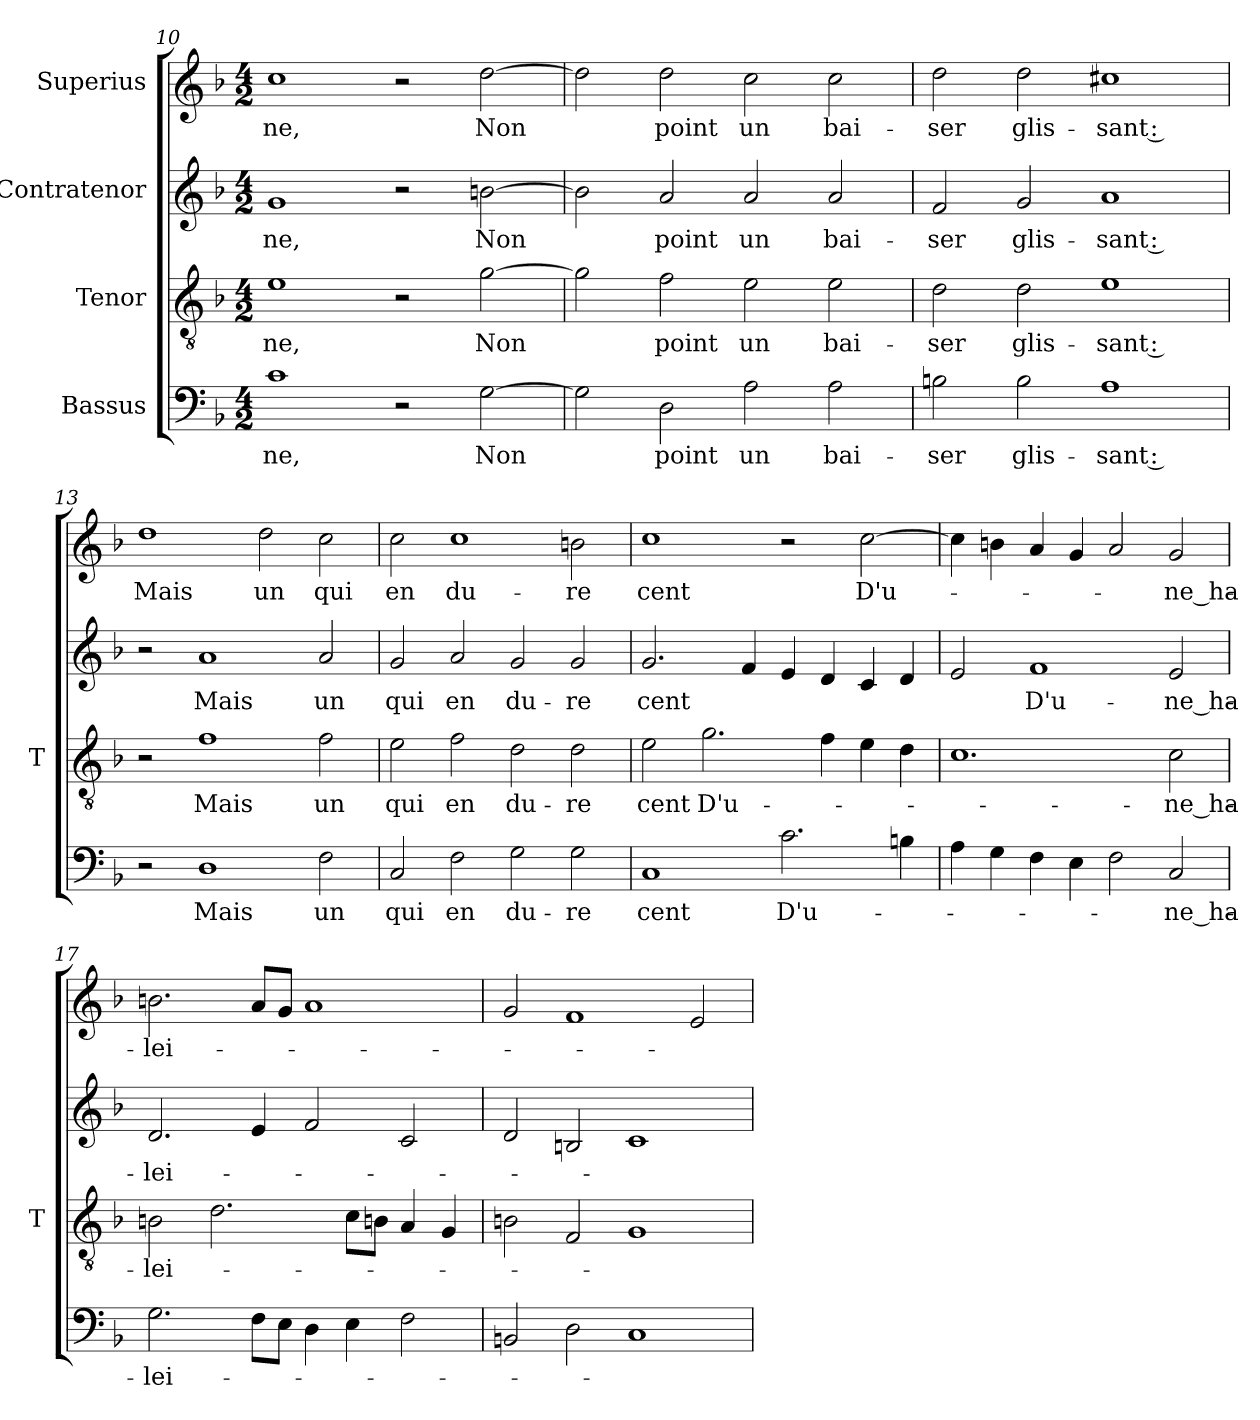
**kern	**text	**kern	**text	**kern	**text	**kern	**text
*part4	*part4	*part3	*part3	*part2	*part2	*part1	*part1
*staff4	*staff4	*staff3	*staff3	*staff2	*staff2	*staff1	*staff1
*I"Bassus	*	*I"Tenor	*	*I"Contratenor	*	*I"Superius	*
*	*	*I'T	*	*	*	*	*
*clefF4	*	*clefGv2	*	*clefG2	*	*clefG2	*
*k[b-]	*	*k[b-]	*	*k[b-]	*	*k[b-]	*
*M4/2	*	*M4/2	*	*M4/2	*	*M4/2	*
=10	=10	=10	=10	=10	=10	=10	=10
1c	-ne,	1e	-ne,	1g	-ne,	1cc	-ne,
2r	.	2r	.	2r	.	2r	.
[2G	-Non	[2g	-Non	[2bn	-Non	[2dd	-Non
=11	=11	=11	=11	=11	=11	=11	=11
2G]	.	2g]	.	2b]	.	2dd]	.
2D	-point	2f	-point	2a	-point	2dd	-point
2A	-un	2e	-un	2a	-un	2cc	-un
2A	bai-	2e	bai-	2a	bai-	2cc	bai-
=12	=12	=12	=12	=12	=12	=12	=12
2Bn	-ser	2d	-ser	2f	-ser	2dd	-ser
2B	glis-	2d	glis-	2g	glis-	2dd	glis-
1A	-sant :	1e	-sant :	1a	-sant :	1cc#X	-sant :
=13	=13	=13	=13	=13	=13	=13	=13
2r	.	2r	.	2r	.	1dd	-Mais
1D	-Mais	1f	-Mais	1a	-Mais	.	.
.	.	.	.	.	.	2dd	-un
2F	-un	2f	-un	2a	-un	2cc	-qui
=14	=14	=14	=14	=14	=14	=14	=14
2C	-qui	2e	-qui	2g	-qui	2cc	-en
2F	-en	2f	-en	2a	-en	1cc	du-
2G	du-	2d	du-	2g	du-	.	.
2G	-re	2d	-re	2g	-re	2bn	-re
=15	=15	=15	=15	=15	=15	=15	=15
1C	-cent	2e	-cent	2.g	-cent	1cc	-cent
.	.	2.g	D'u-	.	.	.	.
.	.	.	.	4f	.	.	.
2.c	D'u-	.	.	4e	.	2r	.
.	.	4f	.	4d	.	.	.
.	.	4e	.	4c	.	[2cc	D'u-
4Bn	.	4d	.	4d	.	.	.
=16	=16	=16	=16	=16	=16	=16	=16
4A	.	1.c	.	2e	.	4cc]	.
4G	.	.	.	.	.	4b	.
4F	.	.	.	1f	D'u-	4a	.
4E	.	.	.	.	.	4g	.
2F	.	.	.	.	.	2a	.
2C	ne_ha-	2c	ne_ha-	2e	ne_ha-	2g	ne_ha-
=17	=17	=17	=17	=17	=17	=17	=17
2.G	lei-	2Bn	lei-	2.d	lei-	2.b	lei-
.	.	2.d	.	.	.	.	.
8FL	.	.	.	4e	.	8aL	.
8EJ	.	.	.	.	.	8gJ	.
4D	.	.	.	2f	.	1a	.
4E	.	8cL	.	.	.	.	.
.	.	8BnJ	.	.	.	.	.
2F	.	4A	.	2c	.	.	.
.	.	4G	.	.	.	.	.
=18	=18	=18	=18	=18	=18	=18	=18
2BBn	.	2Bn	.	2d	.	2g	.
2D	.	2F	.	2Bn	.	1f	.
1C	.	1G	.	1c	.	.	.
.	.	.	.	.	.	2e	.
=	=	=	=	=	=	=	=
*-	*-	*-	*-	*-	*-	*-	*-
